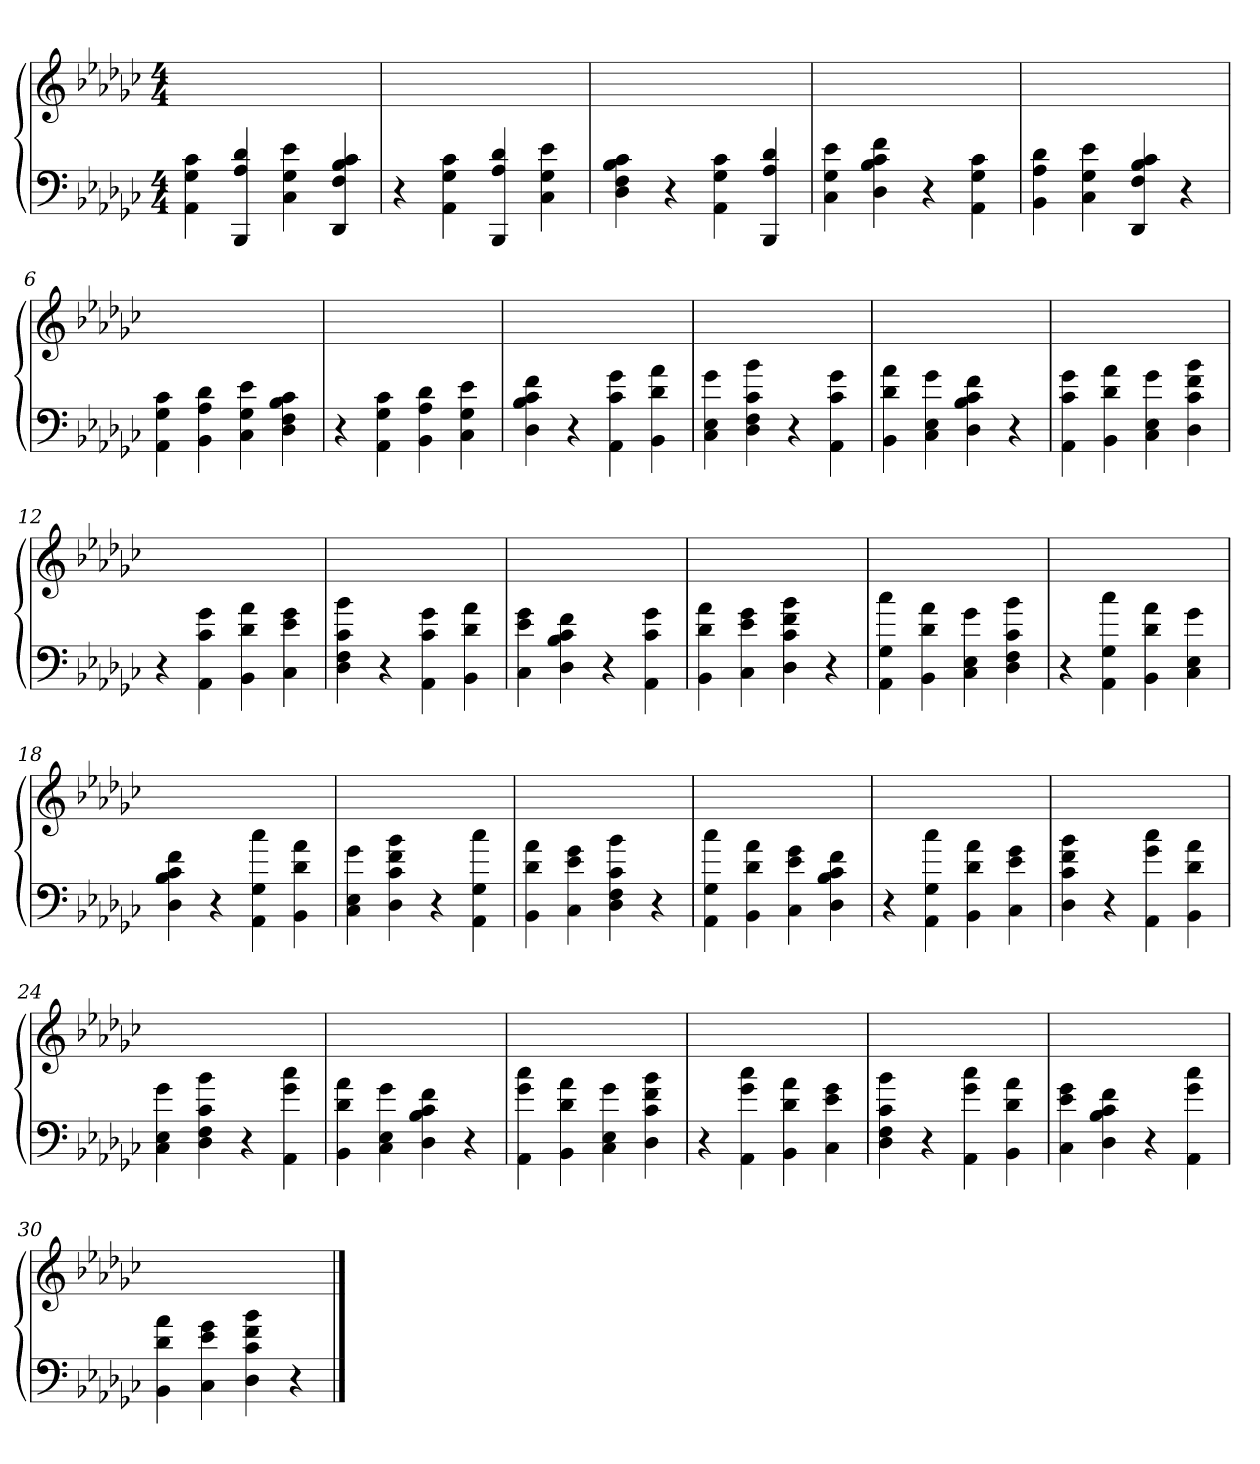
**kern	**kern
*part2	*part1
*staff2	*staff1
*clefF4	*clefG2
*k[b-e-a-d-g-c-]	*k[b-e-a-d-g-c-]
*G-:	*G-:
*M4/4	*M4/4
*MM60	*MM60
=1	=1
4AA- 4G- 4c-	1ryy
4BBB- 4A- 4d-	.
4C- 4G- 4e-	.
4DD- 4F 4B- 4c-	.
=2	=2
4r	1ryy
4AA- 4G- 4c-	.
4BBB- 4A- 4d-	.
4C- 4G- 4e-	.
=3	=3
4D- 4F 4B- 4c-	1ryy
4r	.
4AA- 4G- 4c-	.
4BBB- 4A- 4d-	.
=4	=4
4C- 4G- 4e-	1ryy
4D- 4B- 4c- 4f	.
4r	.
4AA- 4G- 4c-	.
=5	=5
4BB- 4A- 4d-	1ryy
4C- 4G- 4e-	.
4DD- 4F 4B- 4c-	.
4r	.
=6	=6
4AA- 4G- 4c-	1ryy
4BB- 4A- 4d-	.
4C- 4G- 4e-	.
4D- 4F 4B- 4c-	.
=7	=7
4r	1ryy
4AA- 4G- 4c-	.
4BB- 4A- 4d-	.
4C- 4G- 4e-	.
=8	=8
4D- 4B- 4c- 4f	1ryy
4r	.
4AA- 4c- 4g-	.
4BB- 4d- 4a-	.
=9	=9
4C- 4E- 4g-	1ryy
4D- 4F 4c- 4b-	.
4r	.
4AA- 4c- 4g-	.
=10	=10
4BB- 4d- 4a-	1ryy
4C- 4E- 4g-	.
4D- 4B- 4c- 4f	.
4r	.
=11	=11
4AA- 4c- 4g-	1ryy
4BB- 4d- 4a-	.
4C- 4E- 4g-	.
4D- 4c- 4f 4b-	.
=12	=12
4r	1ryy
4AA- 4c- 4g-	.
4BB- 4d- 4a-	.
4C- 4e- 4g-	.
=13	=13
4D- 4F 4c- 4b-	1ryy
4r	.
4AA- 4c- 4g-	.
4BB- 4d- 4a-	.
=14	=14
4C- 4e- 4g-	1ryy
4D- 4B- 4c- 4f	.
4r	.
4AA- 4c- 4g-	.
=15	=15
4BB- 4d- 4a-	1ryy
4C- 4e- 4g-	.
4D- 4c- 4f 4b-	.
4r	.
=16	=16
4AA- 4G- 4cc-	1ryy
4BB- 4d- 4a-	.
4C- 4E- 4g-	.
4D- 4F 4c- 4b-	.
=17	=17
4r	1ryy
4AA- 4G- 4cc-	.
4BB- 4d- 4a-	.
4C- 4E- 4g-	.
=18	=18
4D- 4B- 4c- 4f	1ryy
4r	.
4AA- 4G- 4cc-	.
4BB- 4d- 4a-	.
=19	=19
4C- 4E- 4g-	1ryy
4D- 4c- 4f 4b-	.
4r	.
4AA- 4G- 4cc-	.
=20	=20
4BB- 4d- 4a-	1ryy
4C- 4e- 4g-	.
4D- 4F 4c- 4b-	.
4r	.
=21	=21
4AA- 4G- 4cc-	1ryy
4BB- 4d- 4a-	.
4C- 4e- 4g-	.
4D- 4B- 4c- 4f	.
=22	=22
4r	1ryy
4AA- 4G- 4cc-	.
4BB- 4d- 4a-	.
4C- 4e- 4g-	.
=23	=23
4D- 4c- 4f 4b-	1ryy
4r	.
4AA- 4g- 4cc-	.
4BB- 4d- 4a-	.
=24	=24
4C- 4E- 4g-	1ryy
4D- 4F 4c- 4b-	.
4r	.
4AA- 4g- 4cc-	.
=25	=25
4BB- 4d- 4a-	1ryy
4C- 4E- 4g-	.
4D- 4B- 4c- 4f	.
4r	.
=26	=26
4AA- 4g- 4cc-	1ryy
4BB- 4d- 4a-	.
4C- 4E- 4g-	.
4D- 4c- 4f 4b-	.
=27	=27
4r	1ryy
4AA- 4g- 4cc-	.
4BB- 4d- 4a-	.
4C- 4e- 4g-	.
=28	=28
4D- 4F 4c- 4b-	1ryy
4r	.
4AA- 4g- 4cc-	.
4BB- 4d- 4a-	.
=29	=29
4C- 4e- 4g-	1ryy
4D- 4B- 4c- 4f	.
4r	.
4AA- 4g- 4cc-	.
=30	=30
4BB- 4d- 4a-	1ryy
4C- 4e- 4g-	.
4D- 4c- 4f 4b-	.
4r	.
==	==
*-	*-
